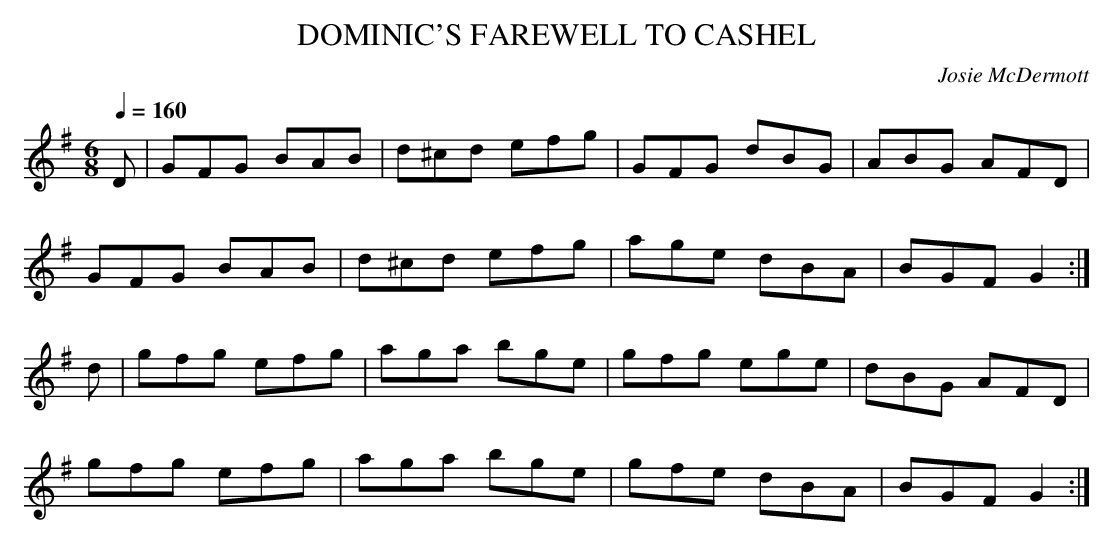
X:1
T:DOMINIC'S FAREWELL TO CASHEL
C:Josie McDermott
Q:1/4=160
M:6/8
L:1/8
K:G
D|GFG BAB|d^cd efg|GFG dBG|ABG AFD|
GFG BAB|d^cd efg|age dBA|BGF G2:|
d|gfg efg|aga bge|gfg ege|dBG AFD|
gfg efg|aga bge|gfe dBA|BGF G2:|
